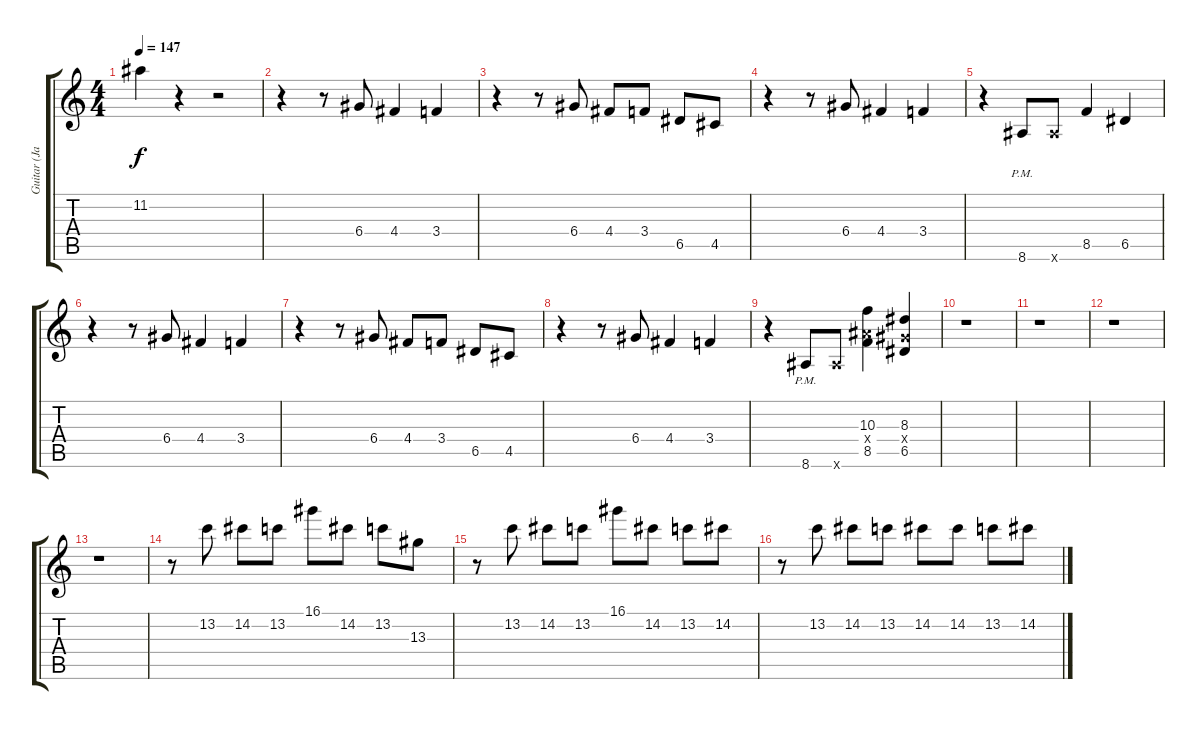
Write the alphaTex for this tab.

\track ("Guitar (Jack - Lead)" "Guitar (Ja") {instrument distortionguitar}
\staff {score tabs}
\tuning (E4 B3 G3 D3 A2 D2) {hide}
\ts (4 4)
\tempo 147
\clef g2
\ks c
11.2.4{dy f} r.4 r.2 |
r.4 r.8 6.4.8 4.4.4 3.4.4 |
r.4 r.8 6.4.8 4.4.8 3.4.8 6.5.8 4.5.8 |
r.4 r.8 6.4.8 4.4.4 3.4.4 |
r.4 8.6{pm}.8 8.6{x}.8 8.5.4 6.5.4 |
r.4 r.8 6.4.8 4.4.4 3.4.4 |
r.4 r.8 6.4.8 4.4.8 3.4.8 6.5.8 4.5.8 |
r.4 r.8 6.4.8 4.4.4 3.4.4 |
r.4 8.6{pm}.8 8.6{x}.8 (10.3 8.4{x} 8.5).4 (8.3 6.4{x} 6.5).4 |
r.1 |
r.1 |
r.1 |
r.1 |
r.8 13.2.8 14.2.8 13.2.8 16.1.8 14.2.8 13.2.8 13.3.8 |
r.8 13.2.8 14.2.8 13.2.8 16.1.8 14.2.8 13.2.8 14.2.8 |
r.8 13.2.8 14.2.8 13.2.8 14.2.8 14.2.8 13.2.8 14.2.8
